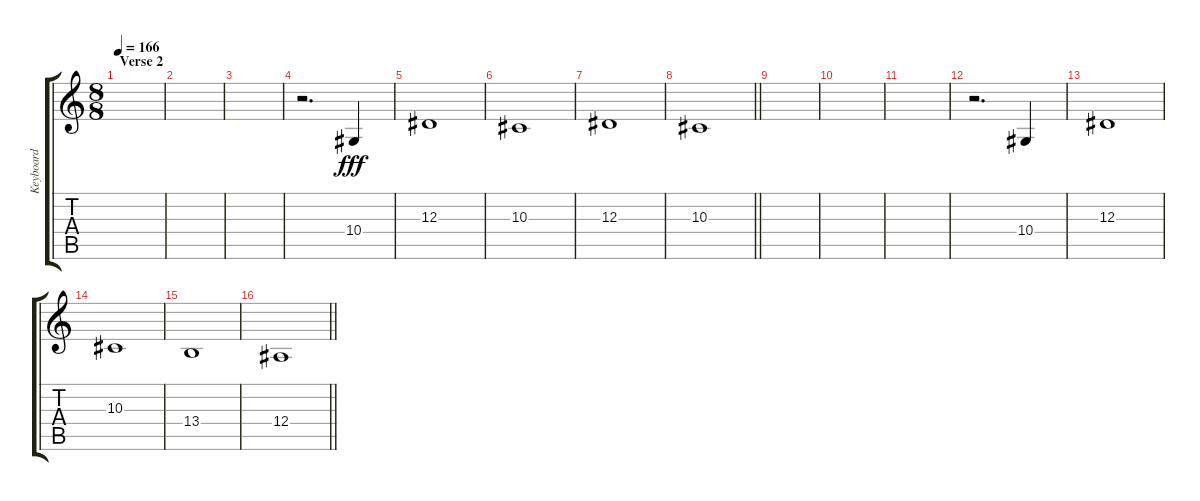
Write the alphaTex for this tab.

\track ("Keyboard" "Keyboard") {instrument pad4choir}
\staff {score tabs}
\tuning (C4 G3 Eb3 Bb2 F2 C2) {hide}
\ts (8 8)
\section ("" "Verse 2")
\tempo 166
\clef g2
\ks c
|
|
|
r.2{d} 10.4.4{dy fff} |
12.3.1 |
10.3.1 |
12.3.1 |
\barLineRight lightlight
10.3.1 |
\section ("" "")
|
|
|
r.2{d} 10.4.4 |
12.3.1 |
10.3.1 |
13.4.1 |
\barLineRight lightlight
12.4.1
